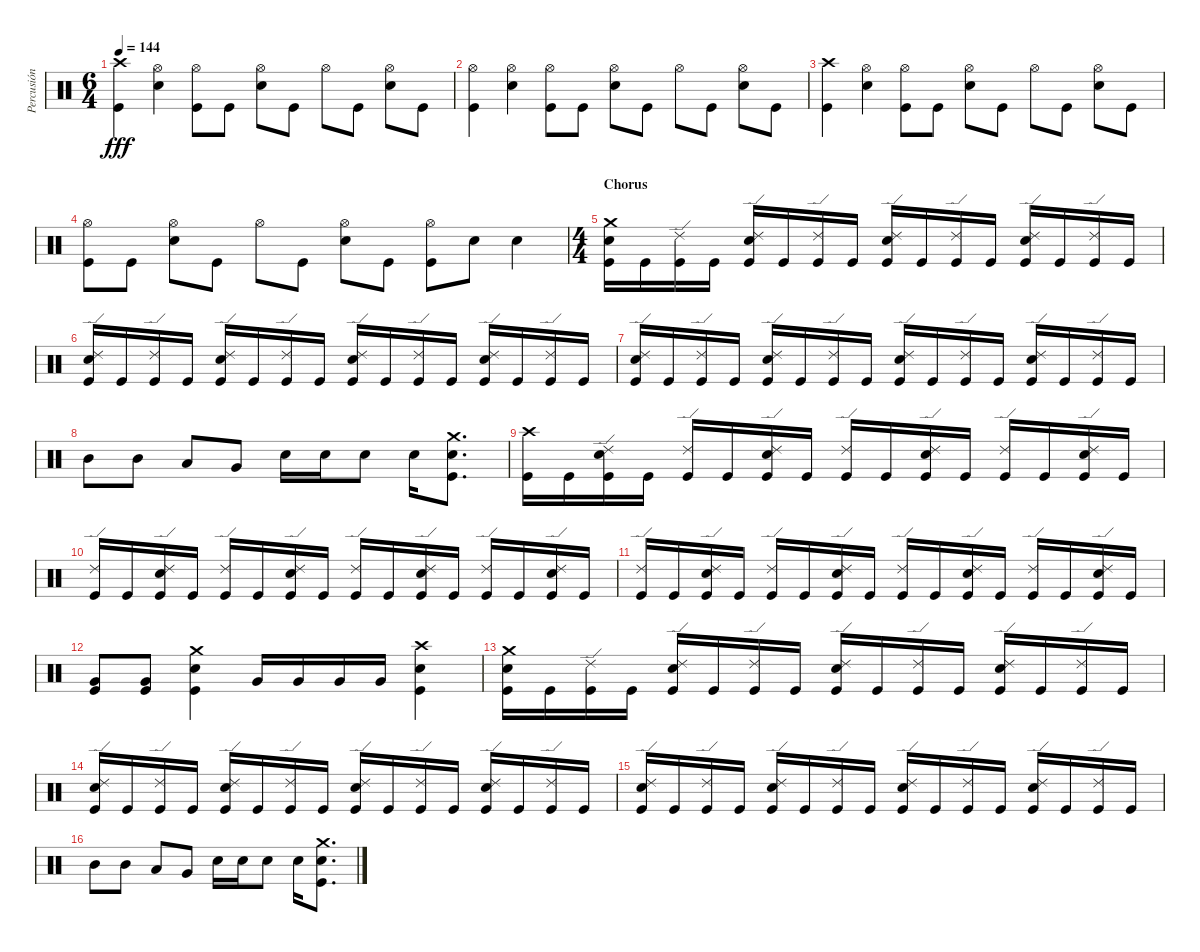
\track ("Percusión" "Percusión") {instrument percussion}
\staff {score}
\articulation defaults
\ts (6 4)
\tempo 144
\clef neutral
\ks c
("Crash high (hit)" "Kick (hit)").4{dy fff} ("Electric Snare (hit)" "Hi-Hat (open)").4 ("Kick (hit)" "Hi-Hat (open)").8 "Kick (hit)".8 ("Electric Snare (hit)" "Hi-Hat (open)").8 "Kick (hit)".8 "Hi-Hat (open)".8 "Kick (hit)".8 ("Electric Snare (hit)" "Hi-Hat (open)").8 "Kick (hit)".8 |
("Hi-Hat (open)" "Kick (hit)").4 ("Electric Snare (hit)" "Hi-Hat (open)").4 ("Kick (hit)" "Hi-Hat (open)").8 "Kick (hit)".8 ("Electric Snare (hit)" "Hi-Hat (open)").8 "Kick (hit)".8 "Hi-Hat (open)".8 "Kick (hit)".8 ("Electric Snare (hit)" "Hi-Hat (open)").8 "Kick (hit)".8 |
("Crash high (hit)" "Kick (hit)").4 ("Electric Snare (hit)" "Hi-Hat (open)").4 ("Kick (hit)" "Hi-Hat (open)").8 "Kick (hit)".8 ("Electric Snare (hit)" "Hi-Hat (open)").8 "Kick (hit)".8 "Hi-Hat (open)".8 "Kick (hit)".8 ("Electric Snare (hit)" "Hi-Hat (open)").8 "Kick (hit)".8 |
("Hi-Hat (open)" "Kick (hit)").8 "Kick (hit)".8 ("Electric Snare (hit)" "Hi-Hat (open)").8 "Kick (hit)".8 "Hi-Hat (open)".8 "Kick (hit)".8 ("Electric Snare (hit)" "Hi-Hat (open)").8 "Kick (hit)".8 ("Hi-Hat (open)" "Kick (hit)").8 "Electric Snare (hit)".8 "Electric Snare (hit)".4 |
\ts (4 4)
\section ("" "Chorus")
("Crash medium (hit)" "Electric Snare (hit)" "Kick (hit)").16 "Kick (hit)".16 ("Ride (edge) 2" "Kick (hit)").16 "Kick (hit)".16 ("Ride (edge) 2" "Electric Snare (hit)" "Kick (hit)").16 "Kick (hit)".16 ("Ride (edge) 2" "Kick (hit)").16 "Kick (hit)".16 ("Ride (edge) 2" "Electric Snare (hit)" "Kick (hit)").16 "Kick (hit)".16 ("Ride (edge) 2" "Kick (hit)").16 "Kick (hit)".16 ("Ride (edge) 2" "Electric Snare (hit)" "Kick (hit)").16 "Kick (hit)".16 ("Ride (edge) 2" "Kick (hit)").16 "Kick (hit)".16 |
("Ride (edge) 2" "Electric Snare (hit)" "Kick (hit)").16 "Kick (hit)".16 ("Ride (edge) 2" "Kick (hit)").16 "Kick (hit)".16 ("Ride (edge) 2" "Electric Snare (hit)" "Kick (hit)").16 "Kick (hit)".16 ("Ride (edge) 2" "Kick (hit)").16 "Kick (hit)".16 ("Ride (edge) 2" "Electric Snare (hit)" "Kick (hit)").16 "Kick (hit)".16 ("Ride (edge) 2" "Kick (hit)").16 "Kick (hit)".16 ("Ride (edge) 2" "Electric Snare (hit)" "Kick (hit)").16 "Kick (hit)".16 ("Ride (edge) 2" "Kick (hit)").16 "Kick (hit)".16 |
("Ride (edge) 2" "Electric Snare (hit)" "Kick (hit)").16 "Kick (hit)".16 ("Ride (edge) 2" "Kick (hit)").16 "Kick (hit)".16 ("Ride (edge) 2" "Electric Snare (hit)" "Kick (hit)").16 "Kick (hit)".16 ("Ride (edge) 2" "Kick (hit)").16 "Kick (hit)".16 ("Ride (edge) 2" "Electric Snare (hit)" "Kick (hit)").16 "Kick (hit)".16 ("Ride (edge) 2" "Kick (hit)").16 "Kick (hit)".16 ("Ride (edge) 2" "Electric Snare (hit)" "Kick (hit)").16 "Kick (hit)".16 ("Ride (edge) 2" "Kick (hit)").16 "Kick (hit)".16 |
"Mid Tom (hit)".8 "Mid Tom (hit)".8 "Low Tom (hit)".8 "Very Low Tom (hit)".8 "Electric Snare (hit)".16 "Electric Snare (hit)".16 "Electric Snare (hit)".8 "Electric Snare (hit)".16 ("Crash medium (hit)" "Kick (hit)" "Electric Snare (hit)").8{d} |
("Crash high (hit)" "Kick (hit)").16 "Kick (hit)".16 ("Electric Snare (hit)" "Ride (edge) 2" "Kick (hit)").16 "Kick (hit)".16 ("Ride (edge) 2" "Kick (hit)").16 "Kick (hit)".16 ("Electric Snare (hit)" "Ride (edge) 2" "Kick (hit)").16 "Kick (hit)".16 ("Ride (edge) 2" "Kick (hit)").16 "Kick (hit)".16 ("Electric Snare (hit)" "Ride (edge) 2" "Kick (hit)").16 "Kick (hit)".16 ("Ride (edge) 2" "Kick (hit)").16 "Kick (hit)".16 ("Electric Snare (hit)" "Ride (edge) 2" "Kick (hit)").16 "Kick (hit)".16 |
("Ride (edge) 2" "Kick (hit)").16 "Kick (hit)".16 ("Electric Snare (hit)" "Ride (edge) 2" "Kick (hit)").16 "Kick (hit)".16 ("Ride (edge) 2" "Kick (hit)").16 "Kick (hit)".16 ("Electric Snare (hit)" "Ride (edge) 2" "Kick (hit)").16 "Kick (hit)".16 ("Ride (edge) 2" "Kick (hit)").16 "Kick (hit)".16 ("Electric Snare (hit)" "Ride (edge) 2" "Kick (hit)").16 "Kick (hit)".16 ("Ride (edge) 2" "Kick (hit)").16 "Kick (hit)".16 ("Electric Snare (hit)" "Ride (edge) 2" "Kick (hit)").16 "Kick (hit)".16 |
("Ride (edge) 2" "Kick (hit)").16 "Kick (hit)".16 ("Electric Snare (hit)" "Ride (edge) 2" "Kick (hit)").16 "Kick (hit)".16 ("Ride (edge) 2" "Kick (hit)").16 "Kick (hit)".16 ("Electric Snare (hit)" "Ride (edge) 2" "Kick (hit)").16 "Kick (hit)".16 ("Ride (edge) 2" "Kick (hit)").16 "Kick (hit)".16 ("Electric Snare (hit)" "Ride (edge) 2" "Kick (hit)").16 "Kick (hit)".16 ("Ride (edge) 2" "Kick (hit)").16 "Kick (hit)".16 ("Electric Snare (hit)" "Ride (edge) 2" "Kick (hit)").16 "Kick (hit)".16 |
("Very Low Tom (hit)" "Kick (hit)").8 ("Very Low Tom (hit)" "Kick (hit)").8 ("Crash medium (hit)" "Electric Snare (hit)" "Kick (hit)").4 "Very Low Tom (hit)".16 "Very Low Tom (hit)".16 "Very Low Tom (hit)".16 "Very Low Tom (hit)".16 ("Crash high (hit)" "Electric Snare (hit)" "Kick (hit)").4 |
("Crash medium (hit)" "Electric Snare (hit)" "Kick (hit)").16 "Kick (hit)".16 ("Ride (edge) 2" "Kick (hit)").16 "Kick (hit)".16 ("Ride (edge) 2" "Electric Snare (hit)" "Kick (hit)").16 "Kick (hit)".16 ("Ride (edge) 2" "Kick (hit)").16 "Kick (hit)".16 ("Ride (edge) 2" "Electric Snare (hit)" "Kick (hit)").16 "Kick (hit)".16 ("Ride (edge) 2" "Kick (hit)").16 "Kick (hit)".16 ("Ride (edge) 2" "Electric Snare (hit)" "Kick (hit)").16 "Kick (hit)".16 ("Ride (edge) 2" "Kick (hit)").16 "Kick (hit)".16 |
("Ride (edge) 2" "Electric Snare (hit)" "Kick (hit)").16 "Kick (hit)".16 ("Ride (edge) 2" "Kick (hit)").16 "Kick (hit)".16 ("Ride (edge) 2" "Electric Snare (hit)" "Kick (hit)").16 "Kick (hit)".16 ("Ride (edge) 2" "Kick (hit)").16 "Kick (hit)".16 ("Ride (edge) 2" "Electric Snare (hit)" "Kick (hit)").16 "Kick (hit)".16 ("Ride (edge) 2" "Kick (hit)").16 "Kick (hit)".16 ("Ride (edge) 2" "Electric Snare (hit)" "Kick (hit)").16 "Kick (hit)".16 ("Ride (edge) 2" "Kick (hit)").16 "Kick (hit)".16 |
("Ride (edge) 2" "Electric Snare (hit)" "Kick (hit)").16 "Kick (hit)".16 ("Ride (edge) 2" "Kick (hit)").16 "Kick (hit)".16 ("Ride (edge) 2" "Electric Snare (hit)" "Kick (hit)").16 "Kick (hit)".16 ("Ride (edge) 2" "Kick (hit)").16 "Kick (hit)".16 ("Ride (edge) 2" "Electric Snare (hit)" "Kick (hit)").16 "Kick (hit)".16 ("Ride (edge) 2" "Kick (hit)").16 "Kick (hit)".16 ("Ride (edge) 2" "Electric Snare (hit)" "Kick (hit)").16 "Kick (hit)".16 ("Ride (edge) 2" "Kick (hit)").16 "Kick (hit)".16 |
"Mid Tom (hit)".8 "Mid Tom (hit)".8 "Low Tom (hit)".8 "Very Low Tom (hit)".8 "Electric Snare (hit)".16 "Electric Snare (hit)".16 "Electric Snare (hit)".8 "Electric Snare (hit)".16 ("Crash medium (hit)" "Kick (hit)" "Electric Snare (hit)").8{d}
